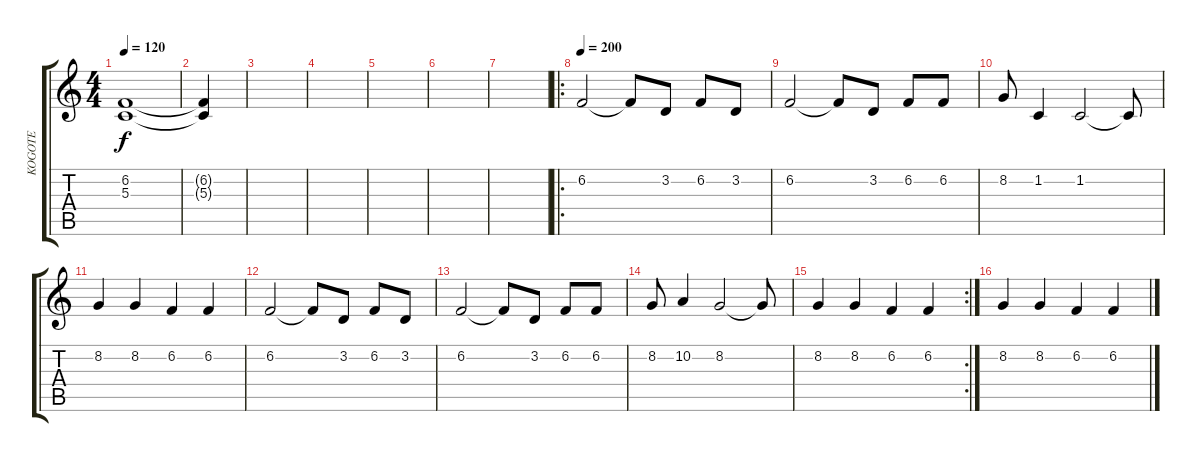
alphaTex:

\track ("KOGOTE" "KOGOTE") {instrument trumpet}
\staff {score tabs}
\tuning (E4 B3 G3 D3 A2 E2) {hide}
\ts (4 4)
\tempo 120
\clef g2
\ks c
(6.2 5.3).1{dy f} |
(6.2{t} 5.3{t}).4 |
|
|
|
|
|
\ro
\tempo 180
\tempo 200
6.2.2 6.2{t}.8 3.2.8 6.2.8 3.2.8 |
6.2.2 6.2{t}.8 3.2.8 6.2.8 6.2.8 |
8.2.8 1.2.4 1.2.2 1.2{t}.8 |
8.2.4 8.2.4 6.2.4 6.2.4 |
6.2.2 6.2{t}.8 3.2.8 6.2.8 3.2.8 |
6.2.2 6.2{t}.8 3.2.8 6.2.8 6.2.8 |
8.2.8 10.2.4 8.2.2 8.2{t}.8 |
\rc 2
8.2.4 8.2.4 6.2.4 6.2.4 |
8.2.4 8.2.4 6.2.4 6.2.4
